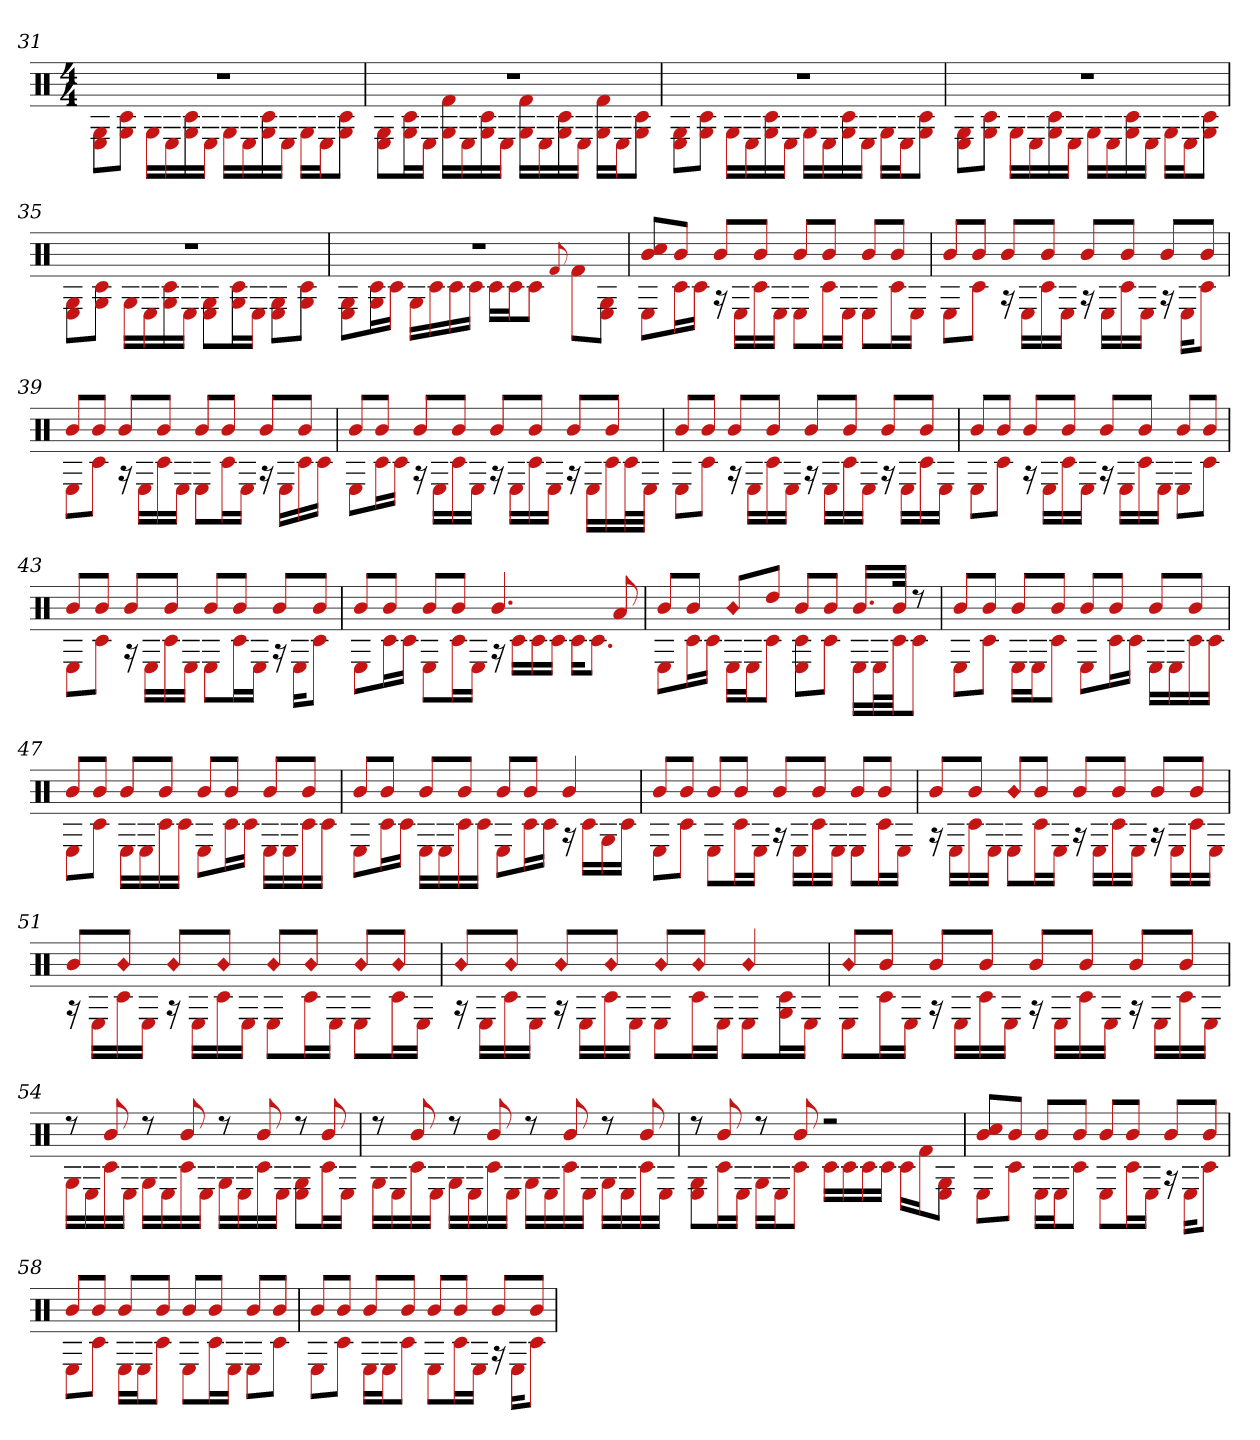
**kern
*part1
*staff1
*clefX
*k[]
*M4/4
=31
*^
1r	8E 8GL
.	8c# 8GJ
.	16GLL
.	16E
.	16c# 16G
.	16EJJ
.	16GLL
.	16E
.	16c# 16G
.	16EJJ
.	16GLL
.	16EJ
.	8c# 8GJ
=32	=32
1r	8E 8GL
.	16G 16c#L
.	16EJJ
.	16f# 16GLL
.	16E
.	16c# 16G
.	16EJJ
.	16G 16f#LL
.	16E
.	16G 16c#
.	16EJJ
.	16f# 16GLL
.	16EJ
.	8c# 8GJ
=33	=33
1r	8E 8GL
.	8c# 8GJ
.	16GLL
.	16E
.	16c# 16G
.	16EJJ
.	16GLL
.	16E
.	16c# 16G
.	16EJJ
.	16GLL
.	16EJ
.	8c# 8GJ
=34	=34
1r	8E 8GL
.	8c# 8GJ
.	16GLL
.	16E
.	16c# 16G
.	16EJJ
.	16GLL
.	16E
.	16G 16c#
.	16EJJ
.	16GLL
.	16EJ
.	8c# 8GJ
=35	=35
1r	8G 8EL
.	8G 8c#J
.	16GLL
.	16E
.	16c# 16G
.	16EJJ
.	8G 8EL
.	16G 16c#L
.	16EJJ
.	8G 8EL
.	8G 8c#J
=36	=36
1r	8G 8EL
.	16c# 16GL
.	16c#JJ
.	16GLL
.	16c#
.	16c#
.	16c#JJ
.	16c#LL
.	16c#J
.	8c#J
.	8qqf#
.	8f#L
.	8G 8EJ
=37	=37
8cc# 8bL	8EL
8bJ	16c#L
.	16c#JJ
8bL	16r
.	16ELL
8bJ	16c#
.	16EJJ
8bL	8EL
8bJ	16c#L
.	16EJJ
8bL	8EL
8bJ	16c#L
.	16EJJ
=38	=38
8bL	8EL
8bJ	8c#J
8bL	16r
.	16ELL
8bJ	16c#
.	16EJJ
8bL	16r
.	16ELL
8bJ	16c#
.	16EJJ
8bL	16r
.	16EKL
8bJ	8c#J
=39	=39
8bL	8EL
8bJ	8c#J
8bL	16r
.	16ELL
8bJ	16c#
.	16EJJ
8bL	8EL
8bJ	16c#L
.	16EJJ
8bL	16r
.	16ELL
8bJ	16c#
.	16c#JJ
=40	=40
8bL	8EL
8bJ	16c#L
.	16c#JJ
8bL	16r
.	16ELL
8bJ	16c#
.	16EJJ
8bL	16r
.	16ELL
8bJ	16c#
.	16EJJ
8bL	16r
.	16ELL
8bJ	16c#
.	32c#L
.	32EJJJ
=41	=41
8bL	8EL
8bJ	8c#J
8bL	16r
.	16ELL
8bJ	16c#
.	16EJJ
8bL	16r
.	16ELL
8bJ	16c#
.	16EJJ
8bL	16r
.	16ELL
8bJ	16c#
.	16EJJ
=42	=42
8bL	8EL
8bJ	8c#J
8bL	16r
.	16ELL
8bJ	16c#
.	16EJJ
8bL	16r
.	16ELL
8bJ	16c#
.	16EJJ
8bL	8EL
8bJ	8c#J
=43	=43
8bL	8EL
8bJ	8c#J
8bL	16r
.	16ELL
8bJ	16c#
.	16EJJ
8bL	8EL
8bJ	16c#L
.	16EJJ
8bL	16r
.	16EKL
8bJ	8c#J
=44	=44
8bL	8EL
8bJ	16c#L
.	16c#JJ
8bL	8EL
8bJ	16c#L
.	16EJJ
4.b	16r
.	16c#LL
.	16c#
.	16c#JJ
.	16c#KL
.	8.c#J
8a	.
=45	=45
8bL	8EL
8bJ	16c#L
.	16c#JJ
!LO:N:head=diamond	!
8bL	16ELL
.	16EJ
8ddJ	8c#J
8bL	8c# 8EL
8bJ	8c#J
16.bLL	16ELL
.	32EL
32bJJk	32c#JJ
8r	8c#J
=46	=46
8bL	8EL
8bJ	8c#J
8bL	16ELL
.	16EJ
8bJ	8c#J
8bL	8EL
8bJ	16c#L
.	16c#JJ
8bL	16ELL
.	16E
8bJ	16c#
.	16c#JJ
=47	=47
8bL	8EL
8bJ	8c#J
8bL	16ELL
.	16E
8bJ	16c#
.	16c#JJ
8bL	8EL
8bJ	16c#L
.	16c#JJ
8bL	16ELL
.	16E
8bJ	16c#
.	16c#JJ
=48	=48
8bL	8EL
8bJ	16c#L
.	16c#JJ
8bL	16ELL
.	16E
8bJ	16c#
.	16c#JJ
8bL	8EL
8bJ	16c#L
.	16c#JJ
4b	16r
.	16c#LL
.	16G
.	16c#JJ
=49	=49
8bL	8EL
8bJ	8c#J
8bL	8EL
8bJ	16c#L
.	16EJJ
8bL	16r
.	16ELL
8bJ	16c#
.	16EJJ
8bL	8EL
8bJ	16c#L
.	16EJJ
=50	=50
8bL	16r
.	16ELL
8bJ	16c#
.	16EJJ
!LO:N:head=diamond	!
8bL	8EL
8bJ	16c#L
.	16EJJ
8bL	16r
.	16ELL
8bJ	16c#
.	16EJJ
8bL	16r
.	16ELL
8bJ	16c#
.	16EJJ
=51	=51
8bL	16r
.	16ELL
!LO:N:head=diamond	!
8bJ	16c#
.	16EJJ
!LO:N:head=diamond	!
8bL	16r
.	16ELL
!LO:N:head=diamond	!
8bJ	16c#
.	16EJJ
!LO:N:head=diamond	!
8bL	8EL
!LO:N:head=diamond	!
8bJ	16c#L
.	16EJJ
!LO:N:head=diamond	!
8bL	8EL
!LO:N:head=diamond	!
8bJ	16c#L
.	16EJJ
=52	=52
!LO:N:head=diamond	!
8bL	16r
.	16ELL
!LO:N:head=diamond	!
8bJ	16c#
.	16EJJ
!LO:N:head=diamond	!
8bL	16r
.	16ELL
!LO:N:head=diamond	!
8bJ	16c#
.	16EJJ
!LO:N:head=diamond	!
8bL	8EL
!LO:N:head=diamond	!
8bJ	16c#L
.	16EJJ
!LO:N:head=diamond	!
4b	8EL
.	16c# 16GL
.	16EJJ
=53	=53
!LO:N:head=diamond	!
8bL	8EL
8bJ	16c#L
.	16EJJ
8bL	16r
.	16ELL
8bJ	16c#
.	16EJJ
8bL	16r
.	16ELL
8bJ	16c#
.	16EJJ
8bL	16r
.	16ELL
8bJ	16c#
.	16EJJ
=54	=54
8r	16GLL
.	16E
8b	16c#
.	16EJJ
8r	16GLL
.	16E
8b	16c#
.	16EJJ
8r	16GLL
.	16E
8b	16c#
.	16EJJ
8r	8G 8EL
8b	16c#L
.	16EJJ
=55	=55
8r	16GLL
.	16E
8b	16c#
.	16EJJ
8r	16GLL
.	16E
8b	16c#
.	16EJJ
8r	16GLL
.	16E
8b	16c#
.	16EJJ
8r	16GLL
.	16E
8b	16c#
.	16EJJ
=56	=56
8r	8G 8EL
8b	16c#L
.	16EJJ
8r	16GLL
.	16EJ
8b	8c#J
2r	16c#LL
.	16c#
.	16c#
.	16c#JJ
.	16c#LL
.	16f#J
.	8G 8EJ
=57	=57
8b 8cc#L	8EL
8bJ	8c#J
8bL	16ELL
.	16EJ
8bJ	8c#J
8bL	8EL
8bJ	16c#L
.	16EJJ
8bL	16r
.	16EKL
8bJ	8c#J
=58	=58
8bL	8EL
8bJ	8c#J
8bL	16ELL
.	16EJ
8bJ	8c#J
8bL	8EL
8bJ	16c#L
.	16EJJ
8bL	8EL
8bJ	8c#J
=59	=59
8bL	8EL
8bJ	8c#J
8bL	16ELL
.	16EJ
8bJ	8c#J
8bL	8EL
8bJ	16c#L
.	16EJJ
8bL	16r
.	16EKL
8bJ	8c#J
*v	*v
=
*-
